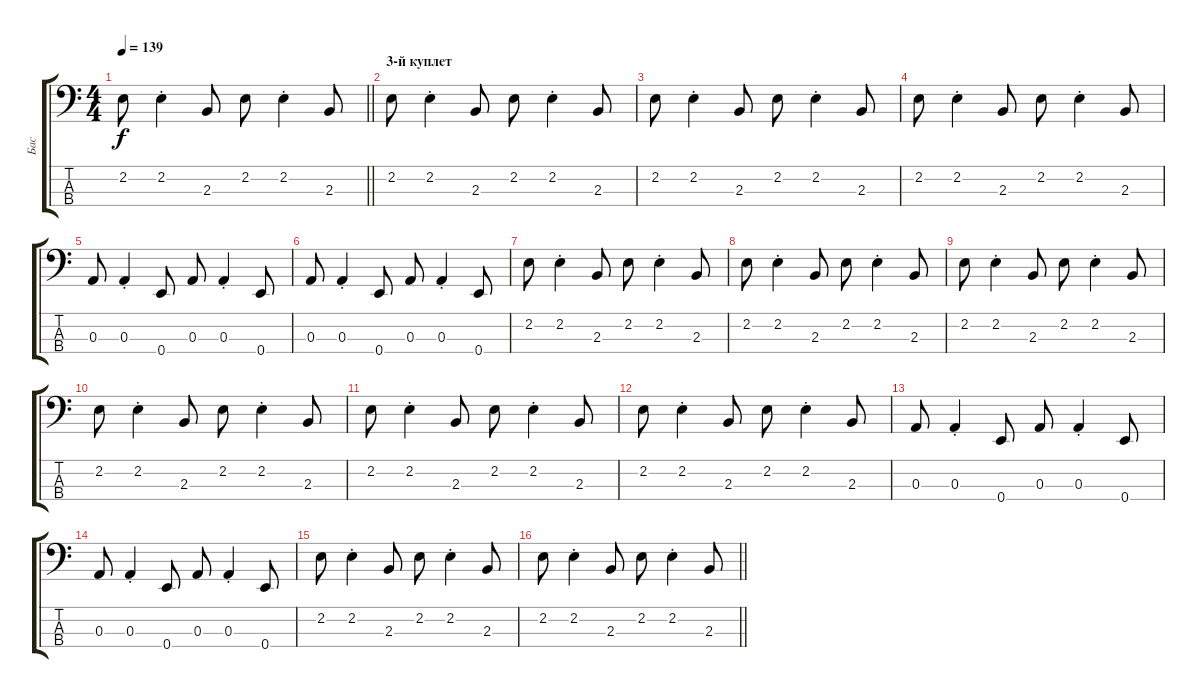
\track ("Бас" "Бас") {instrument electricbassfinger}
\staff {score tabs}
\tuning (G2 D2 A1 E1) {hide}
\ts (4 4)
\tempo 139
\clef f4
\barLineRight lightlight
\ks c
2.2.8{dy f} 2.2{st}.4 2.3.8 2.2.8 2.2{st}.4 2.3.8 |
\section ("" "3-й куплет")
2.2.8 2.2{st}.4 2.3.8 2.2.8 2.2{st}.4 2.3.8 |
2.2.8 2.2{st}.4 2.3.8 2.2.8 2.2{st}.4 2.3.8 |
2.2.8 2.2{st}.4 2.3.8 2.2.8 2.2{st}.4 2.3.8 |
0.3.8 0.3{st}.4 0.4.8 0.3.8 0.3{st}.4 0.4.8 |
0.3.8 0.3{st}.4 0.4.8 0.3.8 0.3{st}.4 0.4.8 |
2.2.8 2.2{st}.4 2.3.8 2.2.8 2.2{st}.4 2.3.8 |
2.2.8 2.2{st}.4 2.3.8 2.2.8 2.2{st}.4 2.3.8 |
2.2.8 2.2{st}.4 2.3.8 2.2.8 2.2{st}.4 2.3.8 |
2.2.8 2.2{st}.4 2.3.8 2.2.8 2.2{st}.4 2.3.8 |
2.2.8 2.2{st}.4 2.3.8 2.2.8 2.2{st}.4 2.3.8 |
2.2.8 2.2{st}.4 2.3.8 2.2.8 2.2{st}.4 2.3.8 |
0.3.8 0.3{st}.4 0.4.8 0.3.8 0.3{st}.4 0.4.8 |
0.3.8 0.3{st}.4 0.4.8 0.3.8 0.3{st}.4 0.4.8 |
2.2.8 2.2{st}.4 2.3.8 2.2.8 2.2{st}.4 2.3.8 |
\barLineRight lightlight
2.2.8 2.2{st}.4 2.3.8 2.2.8 2.2{st}.4 2.3.8
